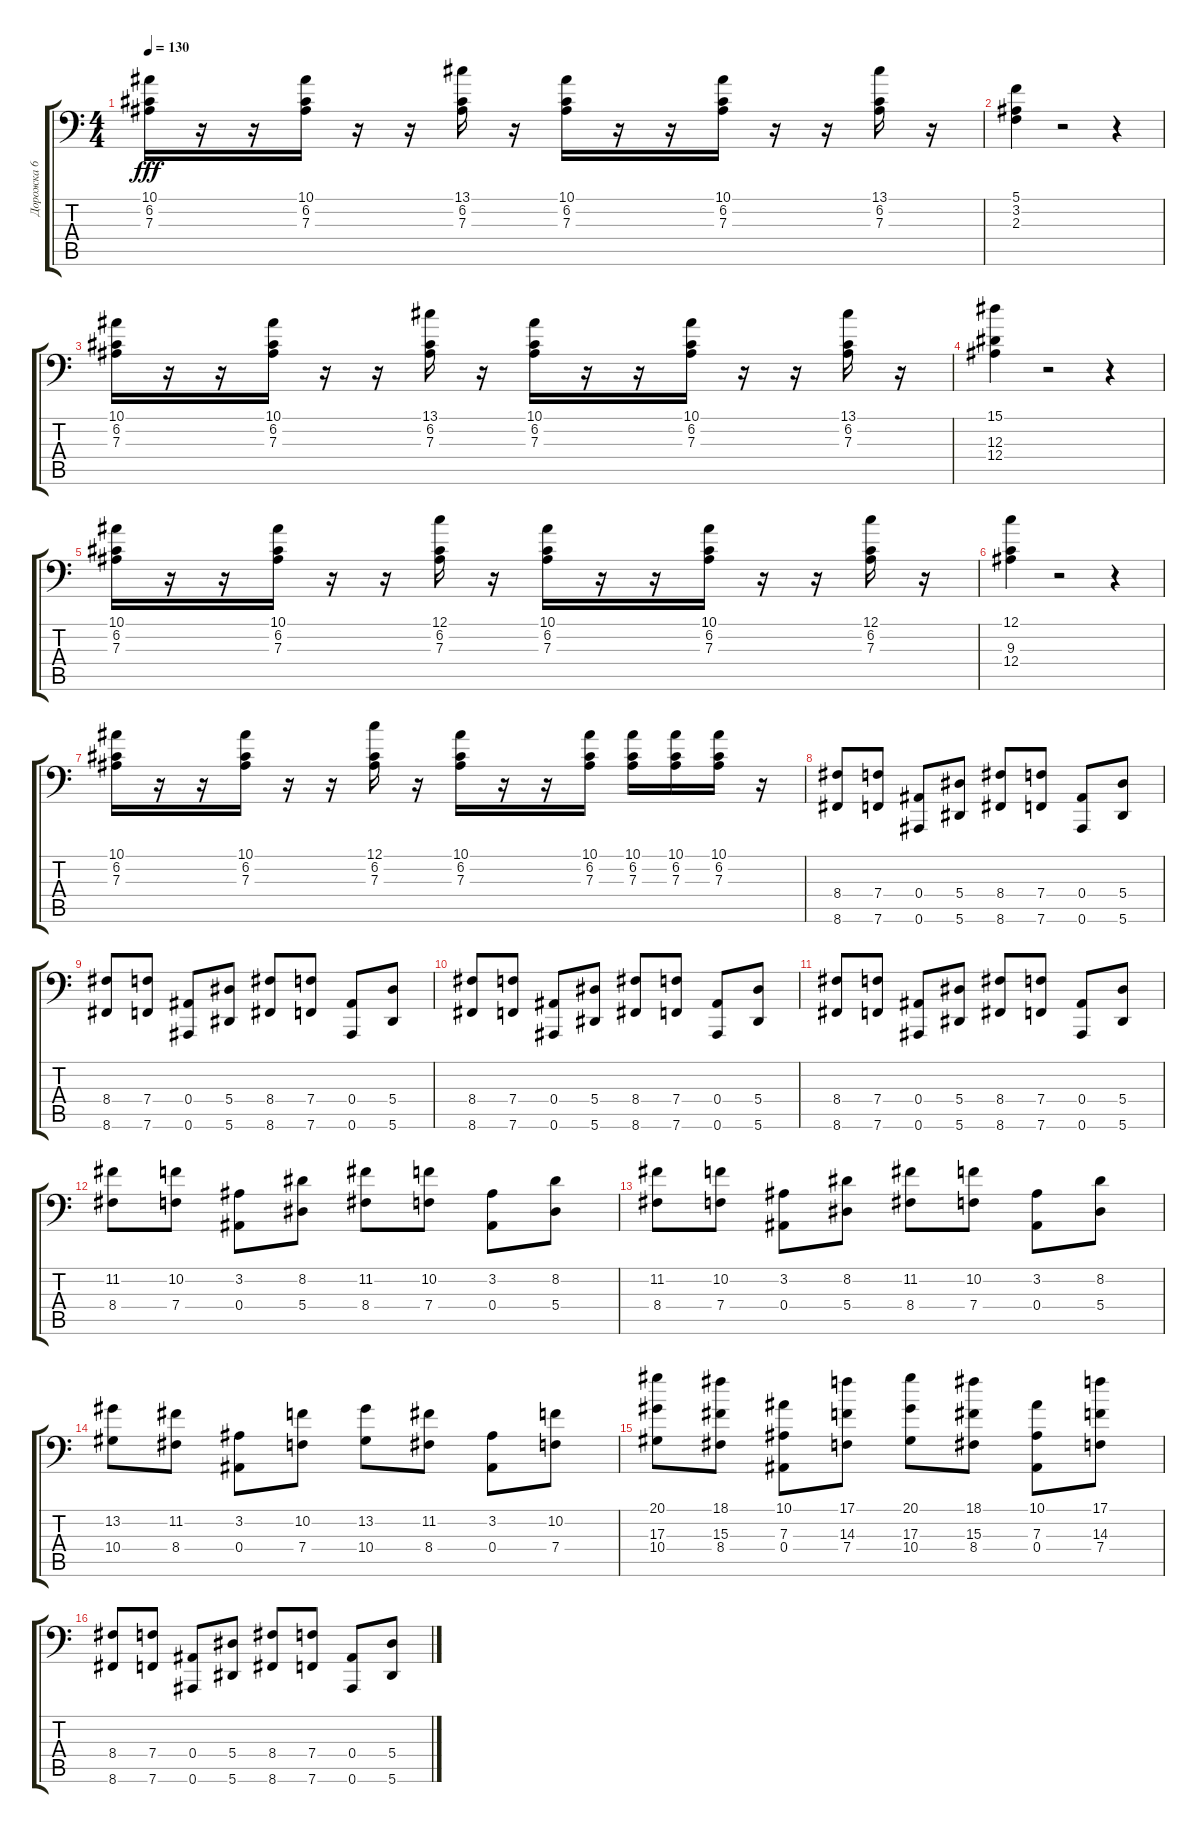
\track ("Дорожка 6" "Дорожка 6") {instrument stringensemble1}
\staff {score tabs}
\tuning (C4 G3 Eb3 Bb2 F2 Bb1) {hide}
\ts (4 4)
\tempo 130
\clef f4
\ks c
(10.1 6.2 7.3).16{dy fff} r.16 r.16 (10.1 6.2 7.3).16 r.16 r.16 (13.1 6.2 7.3).16 r.16 (10.1 6.2 7.3).16 r.16 r.16 (10.1 6.2 7.3).16 r.16 r.16 (13.1 6.2 7.3).16 r.16 |
(5.1 3.2 2.3).4 r.2 r.4 |
(10.1 6.2 7.3).16 r.16 r.16 (10.1 6.2 7.3).16 r.16 r.16 (13.1 6.2 7.3).16 r.16 (10.1 6.2 7.3).16 r.16 r.16 (10.1 6.2 7.3).16 r.16 r.16 (13.1 6.2 7.3).16 r.16 |
(15.1 12.3 12.4).4 r.2 r.4 |
(10.1 6.2 7.3).16 r.16 r.16 (10.1 6.2 7.3).16 r.16 r.16 (12.1 6.2 7.3).16 r.16 (10.1 6.2 7.3).16 r.16 r.16 (10.1 6.2 7.3).16 r.16 r.16 (12.1 6.2 7.3).16 r.16 |
(12.1 9.3 12.4).4 r.2 r.4 |
(10.1 6.2 7.3).16 r.16 r.16 (10.1 6.2 7.3).16 r.16 r.16 (12.1 6.2 7.3).16 r.16 (10.1 6.2 7.3).16 r.16 r.16 (10.1 6.2 7.3).16 (10.1 6.2 7.3).16 (10.1 6.2 7.3).16 (10.1 6.2 7.3).16 r.16 |
(8.4 8.6).8 (7.4 7.6).8 (0.4 0.6).8 (5.4 5.6).8 (8.4 8.6).8 (7.4 7.6).8 (0.4 0.6).8 (5.4 5.6).8 |
(8.4 8.6).8 (7.4 7.6).8 (0.4 0.6).8 (5.4 5.6).8 (8.4 8.6).8 (7.4 7.6).8 (0.4 0.6).8 (5.4 5.6).8 |
(8.4 8.6).8 (7.4 7.6).8 (0.4 0.6).8 (5.4 5.6).8 (8.4 8.6).8 (7.4 7.6).8 (0.4 0.6).8 (5.4 5.6).8 |
(8.4 8.6).8 (7.4 7.6).8 (0.4 0.6).8 (5.4 5.6).8 (8.4 8.6).8 (7.4 7.6).8 (0.4 0.6).8 (5.4 5.6).8 |
(11.2 8.4).8 (10.2 7.4).8 (3.2 0.4).8 (8.2 5.4).8 (11.2 8.4).8 (10.2 7.4).8 (3.2 0.4).8 (8.2 5.4).8 |
(11.2 8.4).8 (10.2 7.4).8 (3.2 0.4).8 (8.2 5.4).8 (11.2 8.4).8 (10.2 7.4).8 (3.2 0.4).8 (8.2 5.4).8 |
(13.2 10.4).8 (11.2 8.4).8 (3.2 0.4).8 (10.2 7.4).8 (13.2 10.4).8 (11.2 8.4).8 (3.2 0.4).8 (10.2 7.4).8 |
(20.1 17.3 10.4).8 (18.1 15.3 8.4).8 (10.1 7.3 0.4).8 (17.1 14.3 7.4).8 (20.1 17.3 10.4).8 (18.1 15.3 8.4).8 (10.1 7.3 0.4).8 (17.1 14.3 7.4).8 |
(8.4 8.6).8 (7.4 7.6).8 (0.4 0.6).8 (5.4 5.6).8 (8.4 8.6).8 (7.4 7.6).8 (0.4 0.6).8 (5.4 5.6).8
